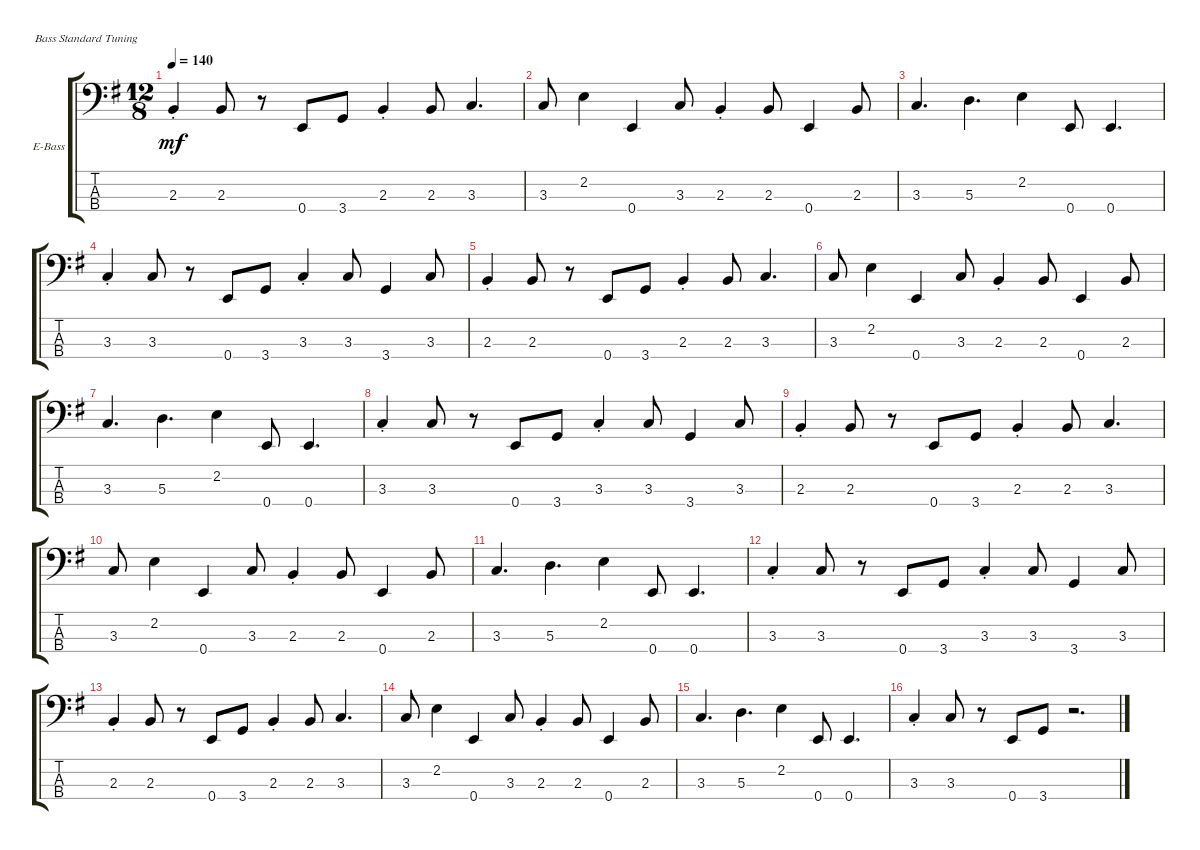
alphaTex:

\defaultSystemsLayout 4
\bracketExtendMode groupsimilarinstruments
\firstSystemTrackNameOrientation horizontal
\otherSystemsTrackNameOrientation horizontal
\track ("Electric Bass" "E-Bass") {instrument electricbassfinger}
\staff {score tabs}
\tuning (G2 D2 A1 E1)
\ts (12 8)
\tempo 140
\clef f4
\ks g
2.3{st}.4{dy mf} 2.3.8 r.8 0.4.8 3.4.8 2.3{st}.4 2.3.8 3.3.4{d} |
3.3.8 2.2.4 0.4.4 3.3.8 2.3{st}.4 2.3.8 0.4.4 2.3.8 |
3.3.4{d} 5.3.4{d} 2.2.4 0.4.8 0.4.4{d} |
3.3{st}.4 3.3.8 r.8 0.4.8 3.4.8 3.3{st}.4 3.3.8 3.4.4 3.3.8 |
2.3{st}.4 2.3.8 r.8 0.4.8 3.4.8 2.3{st}.4 2.3.8 3.3.4{d} |
3.3.8 2.2.4 0.4.4 3.3.8 2.3{st}.4 2.3.8 0.4.4 2.3.8 |
3.3.4{d} 5.3.4{d} 2.2.4 0.4.8 0.4.4{d} |
3.3{st}.4 3.3.8 r.8 0.4.8 3.4.8 3.3{st}.4 3.3.8 3.4.4 3.3.8 |
2.3{st}.4 2.3.8 r.8 0.4.8 3.4.8 2.3{st}.4 2.3.8 3.3.4{d} |
3.3.8 2.2.4 0.4.4 3.3.8 2.3{st}.4 2.3.8 0.4.4 2.3.8 |
3.3.4{d} 5.3.4{d} 2.2.4 0.4.8 0.4.4{d} |
3.3{st}.4 3.3.8 r.8 0.4.8 3.4.8 3.3{st}.4 3.3.8 3.4.4 3.3.8 |
2.3{st}.4 2.3.8 r.8 0.4.8 3.4.8 2.3{st}.4 2.3.8 3.3.4{d} |
3.3.8 2.2.4 0.4.4 3.3.8 2.3{st}.4 2.3.8 0.4.4 2.3.8 |
3.3.4{d} 5.3.4{d} 2.2.4 0.4.8 0.4.4{d} |
3.3{st}.4 3.3.8 r.8 0.4.8 3.4.8 r.2{d}
